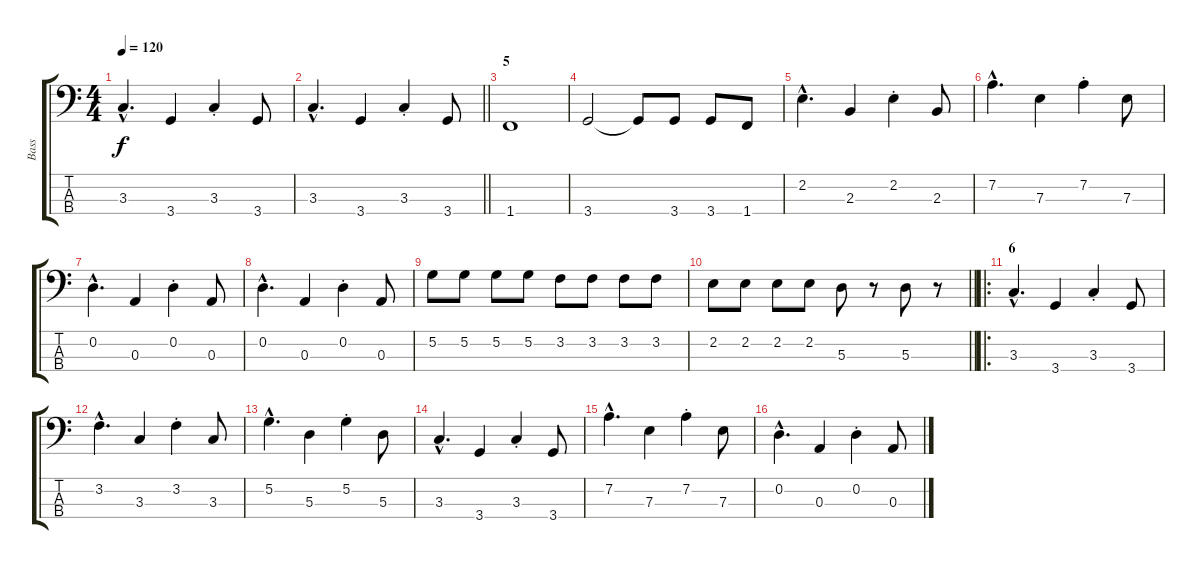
\track ("Bass" "Bass") {instrument electricbassfinger}
\staff {score tabs}
\tuning (G2 D2 A1 E1) {hide}
\ts (4 4)
\tempo 120
\clef f4
\ks c
3.3{hac}.4{d dy f} 3.4.4 3.3{st}.4 3.4.8 |
\barLineRight lightlight
3.3{hac}.4{d} 3.4.4 3.3{st}.4 3.4.8 |
\section ("" "5")
1.4.1 |
3.4.2 3.4{t}.8 3.4.8 3.4.8 1.4.8 |
2.2{hac}.4{d} 2.3.4 2.2{st}.4 2.3.8 |
7.2{hac}.4{d} 7.3.4 7.2{st}.4 7.3.8 |
0.2{hac}.4{d} 0.3.4 0.2{st}.4 0.3.8 |
0.2{hac}.4{d} 0.3.4 0.2{st}.4 0.3.8 |
5.2.8 5.2.8 5.2.8 5.2.8 3.2.8 3.2.8 3.2.8 3.2.8 |
\barLineRight lightlight
2.2.8 2.2.8 2.2.8 2.2.8 5.3.8 r.8 5.3.8 r.8 |
\ro
\section ("" "6")
3.3{hac}.4{d} 3.4.4 3.3{st}.4 3.4.8 |
3.2{hac}.4{d} 3.3.4 3.2{st}.4 3.3.8 |
5.2{hac}.4{d} 5.3.4 5.2{st}.4 5.3.8 |
3.3{hac}.4{d} 3.4.4 3.3{st}.4 3.4.8 |
7.2{hac}.4{d} 7.3.4 7.2{st}.4 7.3.8 |
0.2{hac}.4{d} 0.3.4 0.2{st}.4 0.3.8
